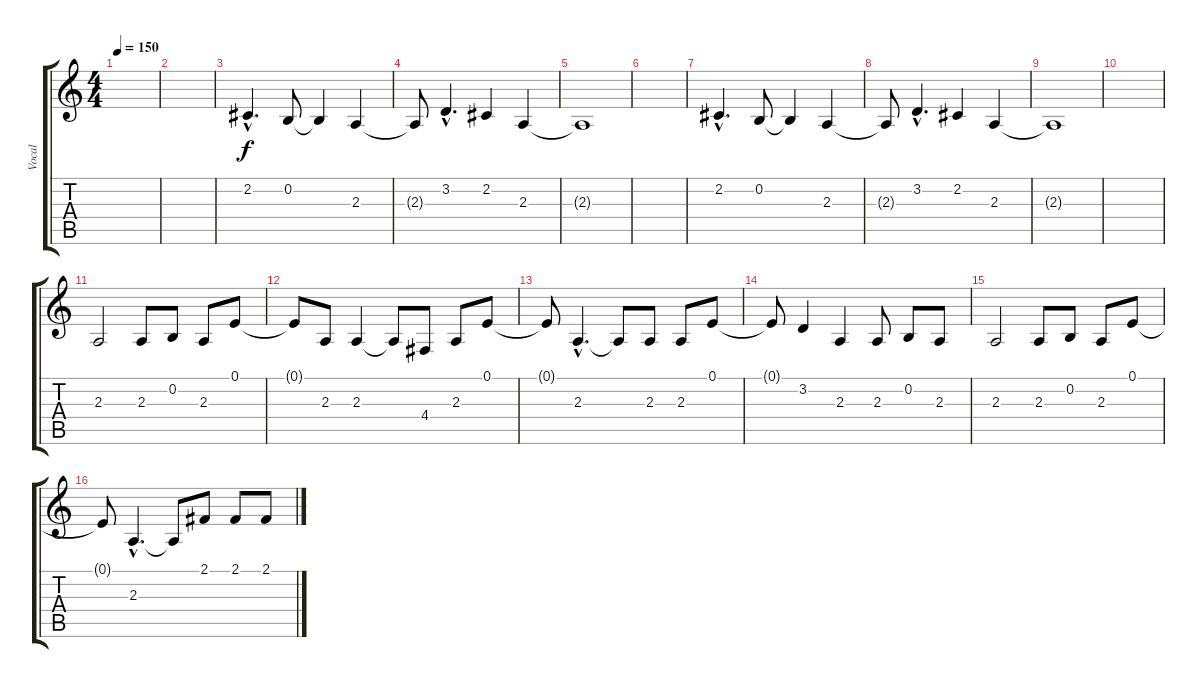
\track ("Vocal" "Vocal") {instrument lead6voice}
\staff {score tabs}
\tuning (E4 B3 G3 D3 A2 E2) {hide}
\ts (4 4)
\tempo 150
\clef g2
\ks c
|
|
2.2{hac}.4{d} 0.2.8 0.2{t}.4 2.3.4 |
2.3{t}.8 3.2{hac}.4{d} 2.2.4 2.3.4 |
2.3{t}.1 |
|
2.2{hac}.4{d} 0.2.8 0.2{t}.4 2.3.4 |
2.3{t}.8 3.2{hac}.4{d} 2.2.4 2.3.4 |
2.3{t}.1 |
|
2.3.2 2.3.8 0.2.8 2.3.8 0.1.8 |
0.1{t}.8 2.3.8 2.3.4 2.3{t}.8 4.4.8 2.3.8 0.1.8 |
0.1{t}.8 2.3{hac}.4{d} 2.3{t}.8 2.3.8 2.3.8 0.1.8 |
0.1{t}.8 3.2.4 2.3.4 2.3.8 0.2.8 2.3.8 |
2.3.2 2.3.8 0.2.8 2.3.8 0.1.8 |
0.1{t}.8 2.3{hac}.4{d} 2.3{t}.8 2.1.8 2.1.8 2.1.8
